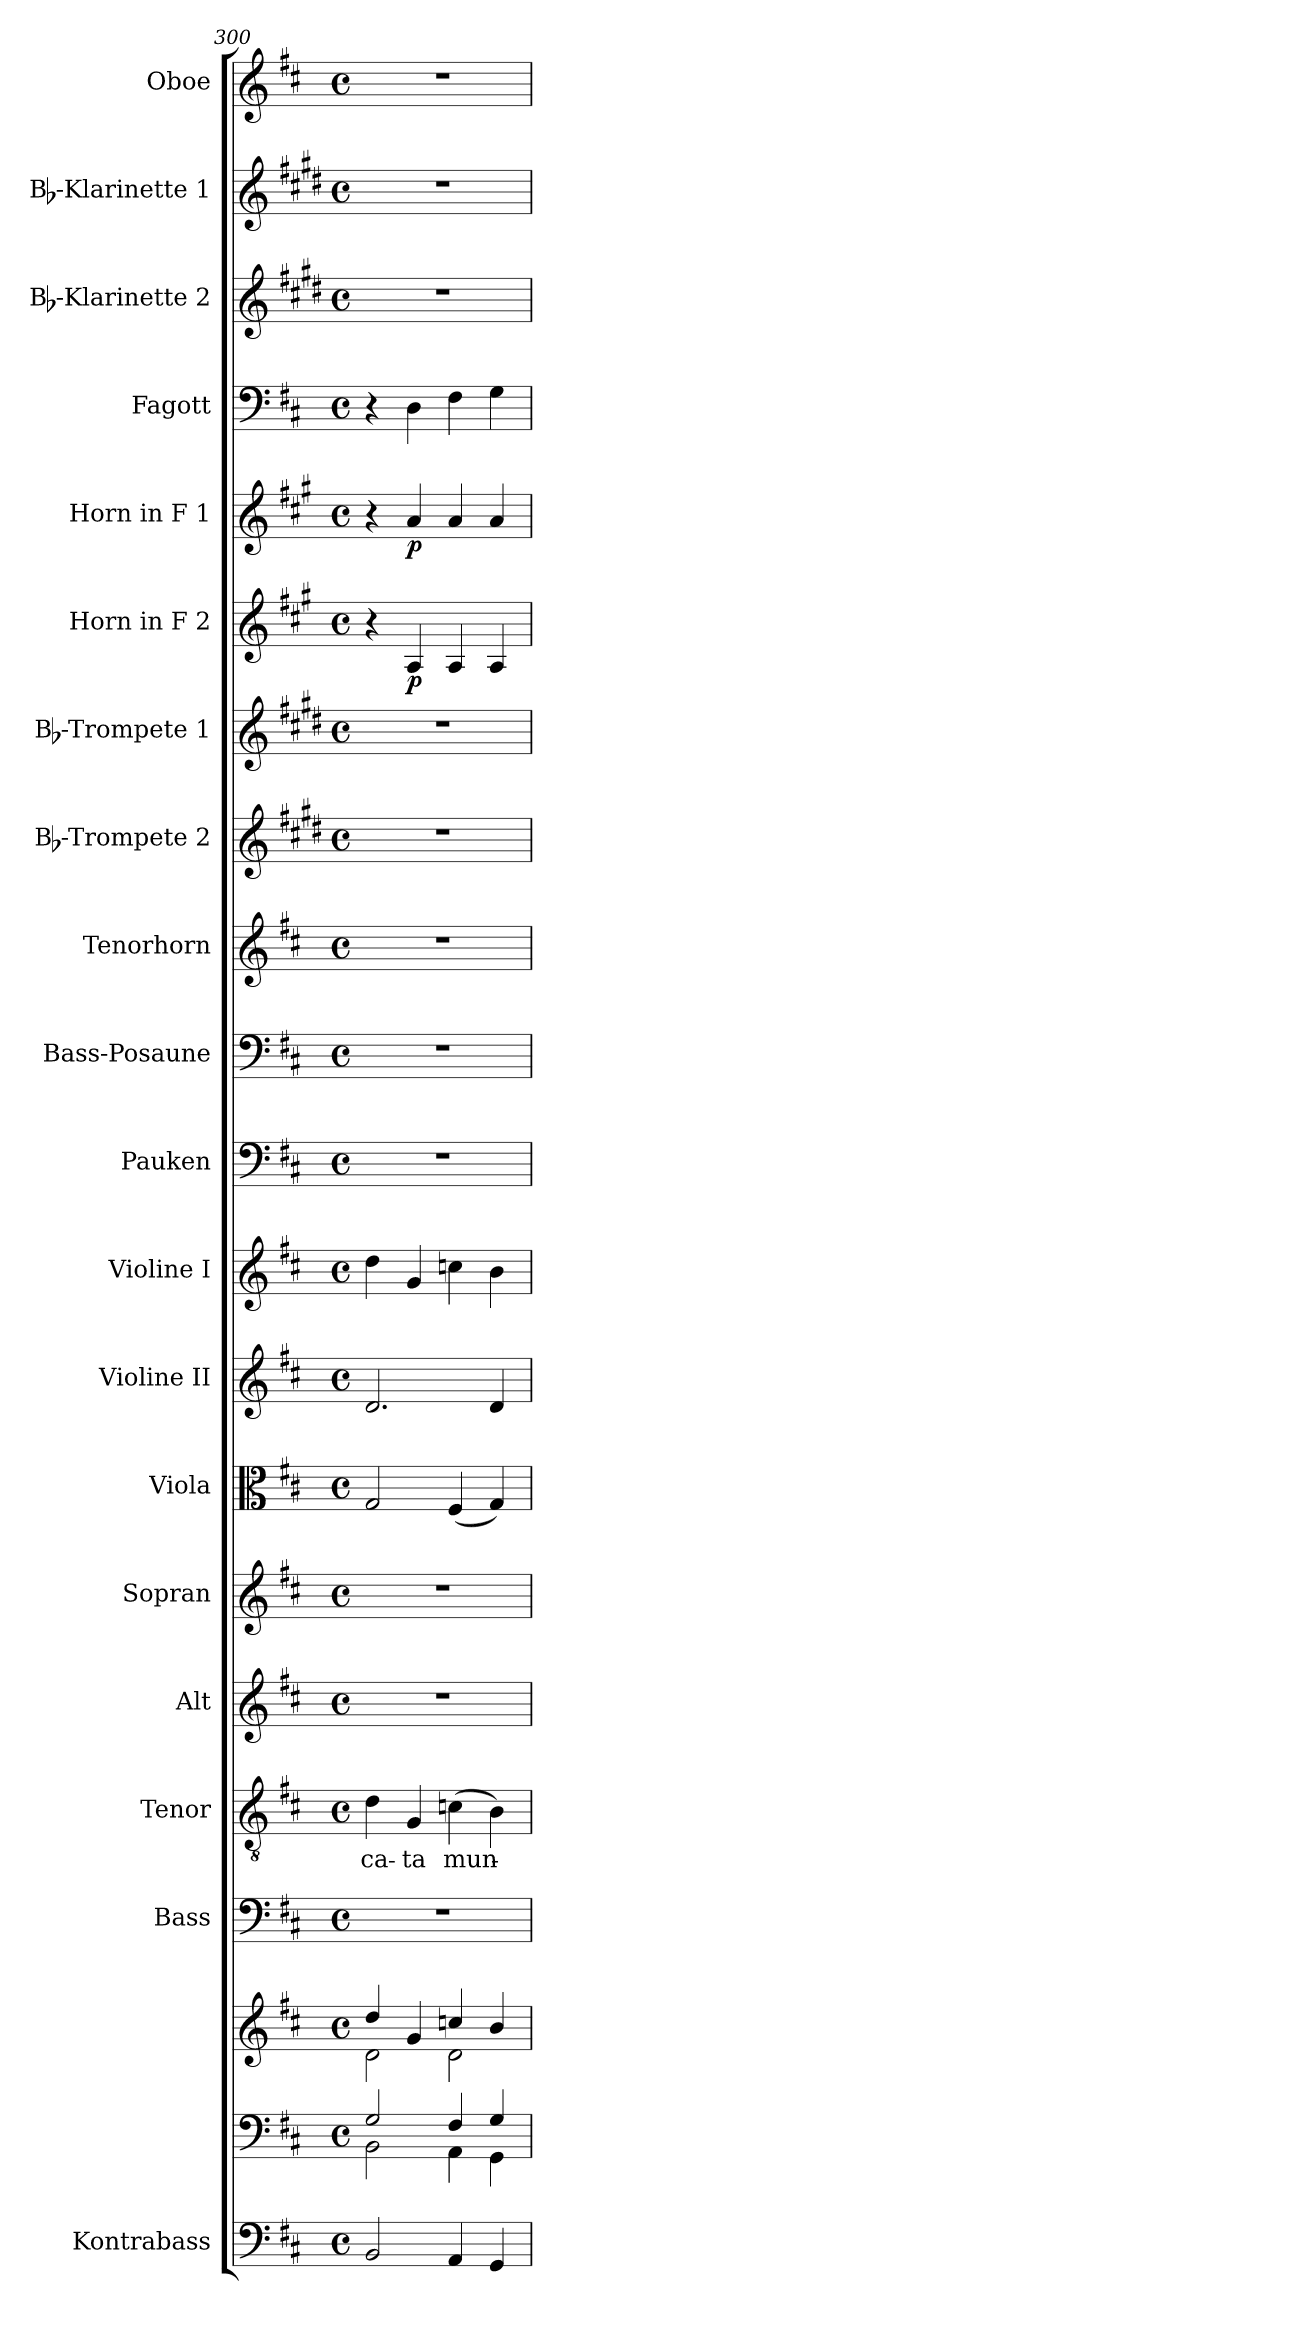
**kern	**kern	**kern	**kern	**kern	**text	**kern	**kern	**kern	**kern	**kern	**kern	**kern	**kern	**kern	**kern	**kern	**dynam	**kern	**dynam	**kern	**kern	**kern	**kern
*part20	*part19	*part19	*part18	*part17	*part17	*part16	*part15	*part14	*part13	*part12	*part11	*part10	*part9	*part8	*part7	*part6	*part6	*part5	*part5	*part4	*part3	*part2	*part1
*staff21	*staff20	*staff19	*staff18	*staff17	*staff17	*staff16	*staff15	*staff14	*staff13	*staff12	*staff11	*staff10	*staff9	*staff8	*staff7	*staff6	*staff6	*staff5	*staff5	*staff4	*staff3	*staff2	*staff1
*I"Kontrabass	*	*	*I"Bass	*I"Tenor	*	*I"Alt	*I"Sopran	*I"Viola	*I"Violine II	*I"Violine I	*I"Pauken	*I"Bass-Posaune	*I"Tenorhorn	*I"Bb-Trompete 2	*I"Bb-Trompete 1	*I"Horn in F 2	*	*I"Horn in F 1	*	*I"Fagott	*I"Bb-Klarinette 2	*I"Bb-Klarinette 1	*I"Oboe
*I'Kb.	*	*	*I'B.	*I'T.	*	*I'A.	*I'S.	*I'Vla.	*I'Vl. II	*I'Vl. I	*I'Pk.	*I'B. Pos.	*I'T. Hrn.	*I'Bb Trp. 2	*I'Bb Trp. 1	*	*	*	*	*I'Fg.	*I'Bb Kl. 2	*I'Bb Kl. 1	*I'Ob.
*clefF4	*clefF4	*clefG2	*clefF4	*clefGv2	*	*clefG2	*clefG2	*clefC3	*clefG2	*clefG2	*clefF4	*clefF4	*clefG2	*clefG2	*clefG2	*clefG2	*	*clefG2	*	*clefF4	*clefG2	*clefG2	*clefG2
*ITrd7c12	*	*	*	*	*	*	*	*	*	*	*	*	*ITrd8c14	*ITrd1c2	*ITrd1c2	*ITrd4c7	*	*ITrd4c7	*	*	*ITrd1c2	*ITrd1c2	*
*k[f#c#]	*k[f#c#]	*k[f#c#]	*k[f#c#]	*k[f#c#]	*	*k[f#c#]	*k[f#c#]	*k[f#c#]	*k[f#c#]	*k[f#c#]	*k[f#c#]	*k[f#c#]	*k[f#c#]	*k[f#c#]	*k[f#c#]	*k[f#c#]	*	*k[f#c#]	*	*k[f#c#]	*k[f#c#]	*k[f#c#]	*k[f#c#]
*D:	*D:	*D:	*D:	*D:	*	*D:	*D:	*D:	*D:	*D:	*D:	*D:	*D:	*D:	*D:	*D:	*	*D:	*	*D:	*D:	*D:	*D:
*M4/4	*M4/4	*M4/4	*M4/4	*M4/4	*	*M4/4	*M4/4	*M4/4	*M4/4	*M4/4	*M4/4	*M4/4	*M4/4	*M4/4	*M4/4	*M4/4	*	*M4/4	*	*M4/4	*M4/4	*M4/4	*M4/4
*met(c)	*met(c)	*met(c)	*met(c)	*met(c)	*	*met(c)	*met(c)	*met(c)	*met(c)	*met(c)	*met(c)	*met(c)	*met(c)	*met(c)	*met(c)	*met(c)	*	*met(c)	*	*met(c)	*met(c)	*met(c)	*met(c)
=300	=300	=300	=300	=300	=300	=300	=300	=300	=300	=300	=300	=300	=300	=300	=300	=300	=300	=300	=300	=300	=300	=300	=300
*	*^	*^	*	*	*	*	*	*	*	*	*	*	*	*	*	*	*	*	*	*	*	*	*
!	!	!	!	!	!	!	!LO:LY:b	!	!	!	!	!	!	!	!	!	!	!	!	!	!	!	!	!	!
2BBB/	2G/	2BB\	4dd/	2d\	1r	4d\	-ca-	1r	1r	2G/	2.d/	4dd\	1r	1r	1r	1r	1r	4r	.	4r	.	4r	1r	1r	1r
!	!	!	!	!	!	!	!LO:LY:b	!	!	!	!	!	!	!	!	!	!	!	!LO:DY:b	!	!LO:DY:b	!	!	!	!
.	.	.	4g/	.	.	4G/	-ta	.	.	.	.	4g/	.	.	.	.	.	4D/	p	4d/	p	4D\	.	.	.
!	!	!	!	!	!	!	!LO:LY:b	!	!	!	!	!	!	!	!	!	!	!	!	!	!	!	!	!	!
4AAA/	4F#/	4AA\	4ccn/	2d\	.	(>4cn\	mun-	.	.	(<4F#/	.	4ccn\	.	.	.	.	.	4D/	.	4d/	.	4F#\	.	.	.
4GGG/	4G/	4GG\	4b/	.	.	4B\)	.	.	.	4G/)	4d/	4b\	.	.	.	.	.	4D/	.	4d/	.	4G\	.	.	.
*	*v	*v	*	*	*	*	*	*	*	*	*	*	*	*	*	*	*	*	*	*	*	*	*	*	*
*	*	*v	*v	*	*	*	*	*	*	*	*	*	*	*	*	*	*	*	*	*	*	*	*	*
=	=	=	=	=	=	=	=	=	=	=	=	=	=	=	=	=	=	=	=	=	=	=	=
*-	*-	*-	*-	*-	*-	*-	*-	*-	*-	*-	*-	*-	*-	*-	*-	*-	*-	*-	*-	*-	*-	*-	*-
